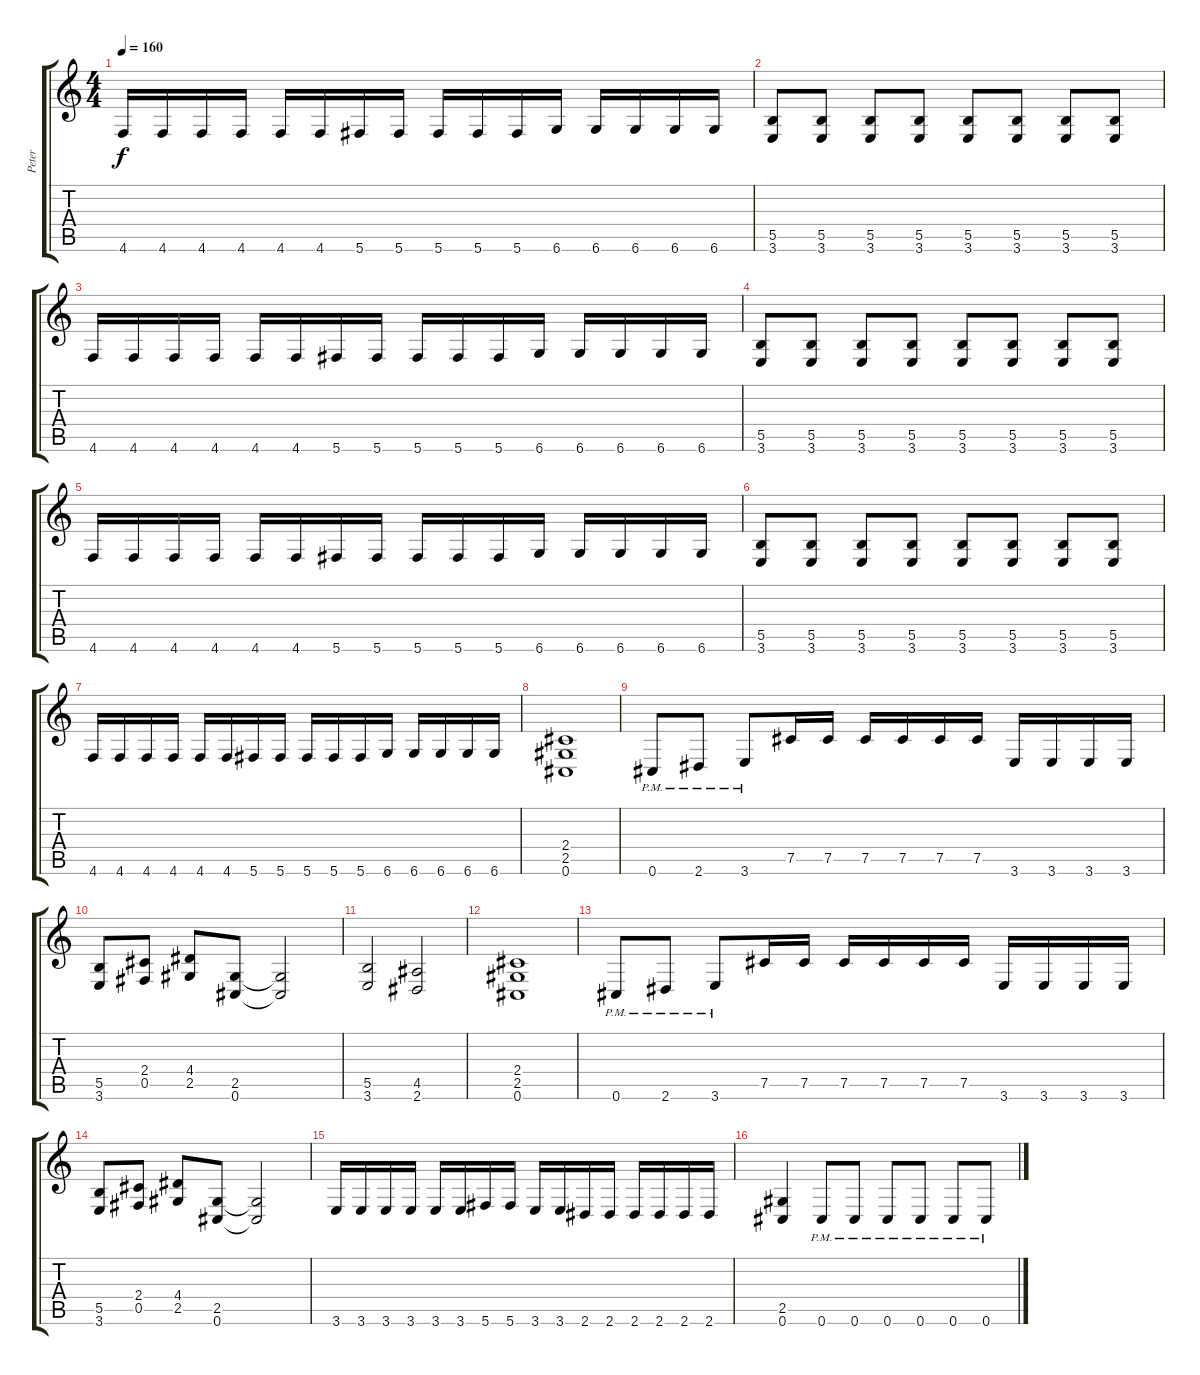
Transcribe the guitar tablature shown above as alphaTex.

\track ("Peter" "Peter") {instrument distortionguitar}
\staff {score tabs}
\tuning (Db4 Ab3 E3 B2 Gb2 Db2) {hide}
\ts (4 4)
\tempo 160
\clef g2
\ks c
4.6.16{dy f} 4.6.16 4.6.16 4.6.16 4.6.16 4.6.16 5.6.16 5.6.16 5.6.16 5.6.16 5.6.16 6.6.16 6.6.16 6.6.16 6.6.16 6.6.16 |
(5.5 3.6).8 (5.5 3.6).8 (5.5 3.6).8 (5.5 3.6).8 (5.5 3.6).8 (5.5 3.6).8 (5.5 3.6).8 (5.5 3.6).8 |
4.6.16 4.6.16 4.6.16 4.6.16 4.6.16 4.6.16 5.6.16 5.6.16 5.6.16 5.6.16 5.6.16 6.6.16 6.6.16 6.6.16 6.6.16 6.6.16 |
(5.5 3.6).8 (5.5 3.6).8 (5.5 3.6).8 (5.5 3.6).8 (5.5 3.6).8 (5.5 3.6).8 (5.5 3.6).8 (5.5 3.6).8 |
4.6.16 4.6.16 4.6.16 4.6.16 4.6.16 4.6.16 5.6.16 5.6.16 5.6.16 5.6.16 5.6.16 6.6.16 6.6.16 6.6.16 6.6.16 6.6.16 |
(5.5 3.6).8 (5.5 3.6).8 (5.5 3.6).8 (5.5 3.6).8 (5.5 3.6).8 (5.5 3.6).8 (5.5 3.6).8 (5.5 3.6).8 |
4.6.16 4.6.16 4.6.16 4.6.16 4.6.16 4.6.16 5.6.16 5.6.16 5.6.16 5.6.16 5.6.16 6.6.16 6.6.16 6.6.16 6.6.16 6.6.16 |
(2.4 2.5 0.6).1 |
0.6{pm}.8 2.6{pm}.8 3.6{pm}.8 7.5.16 7.5.16 7.5.16 7.5.16 7.5.16 7.5.16 3.6.16 3.6.16 3.6.16 3.6.16 |
(5.5 3.6).8 (2.4 0.5).8 (4.4 2.5).8 (2.5 0.6).8 (2.5{t} 0.6{t}).2 |
(5.5 3.6).2 (4.5 2.6).2 |
(2.4 2.5 0.6).1 |
0.6{pm}.8 2.6{pm}.8 3.6{pm}.8 7.5.16 7.5.16 7.5.16 7.5.16 7.5.16 7.5.16 3.6.16 3.6.16 3.6.16 3.6.16 |
(5.5 3.6).8 (2.4 0.5).8 (4.4 2.5).8 (2.5 0.6).8 (2.5{t} 0.6{t}).2 |
3.6.16 3.6.16 3.6.16 3.6.16 3.6.16 3.6.16 5.6.16 5.6.16 3.6.16 3.6.16 2.6.16 2.6.16 2.6.16 2.6.16 2.6.16 2.6.16 |
(2.5 0.6).4 0.6{pm}.8 0.6{pm}.8 0.6{pm}.8 0.6{pm}.8 0.6{pm}.8 0.6{pm}.8
